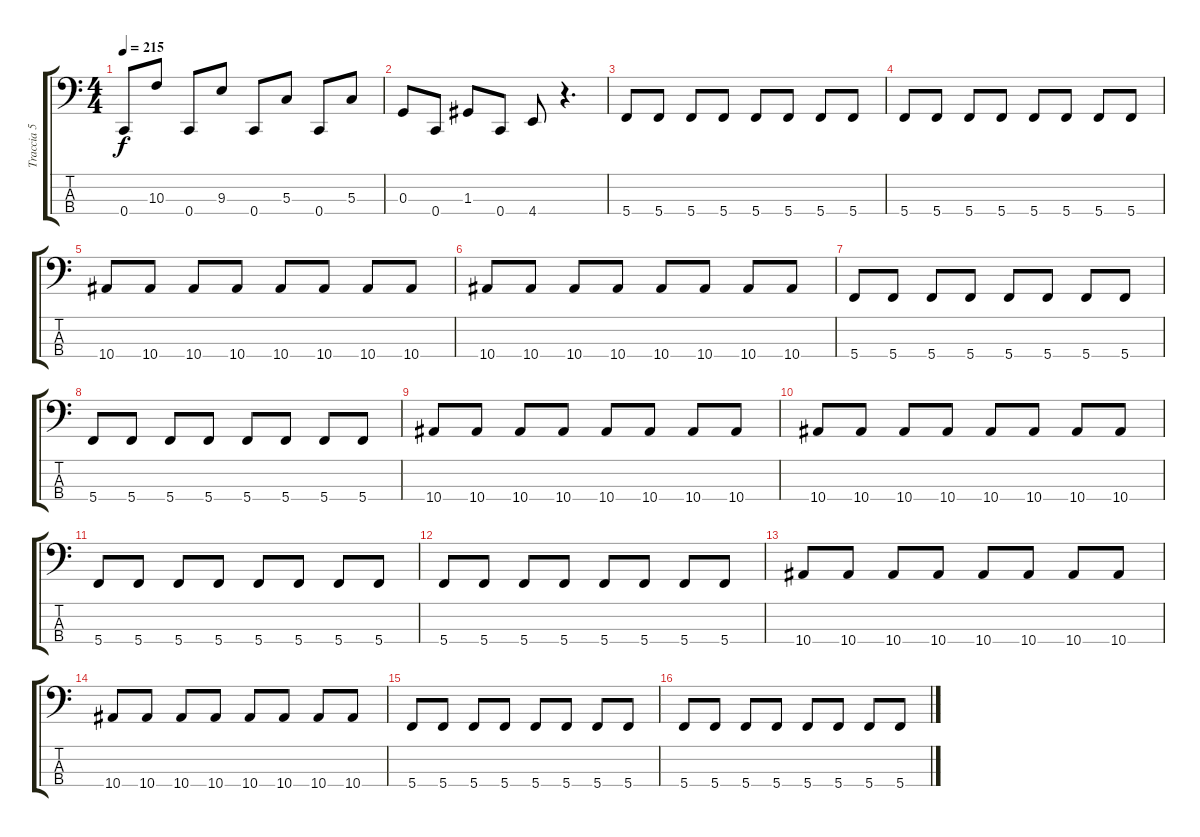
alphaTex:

\track ("Traccia 5" "Traccia 5") {instrument electricbasspick}
\staff {score tabs}
\tuning (F2 C2 G1 C1) {hide}
\ts (4 4)
\tempo 215
\clef f4
\ks c
0.4.8{dy f} 10.3.8 0.4.8 9.3.8 0.4.8 5.3.8 0.4.8 5.3.8 |
0.3.8 0.4.8 1.3.8 0.4.8 4.4.8 r.4{d} |
5.4.8 5.4.8 5.4.8 5.4.8 5.4.8 5.4.8 5.4.8 5.4.8 |
5.4.8 5.4.8 5.4.8 5.4.8 5.4.8 5.4.8 5.4.8 5.4.8 |
10.4.8 10.4.8 10.4.8 10.4.8 10.4.8 10.4.8 10.4.8 10.4.8 |
10.4.8 10.4.8 10.4.8 10.4.8 10.4.8 10.4.8 10.4.8 10.4.8 |
5.4.8 5.4.8 5.4.8 5.4.8 5.4.8 5.4.8 5.4.8 5.4.8 |
5.4.8 5.4.8 5.4.8 5.4.8 5.4.8 5.4.8 5.4.8 5.4.8 |
10.4.8 10.4.8 10.4.8 10.4.8 10.4.8 10.4.8 10.4.8 10.4.8 |
10.4.8 10.4.8 10.4.8 10.4.8 10.4.8 10.4.8 10.4.8 10.4.8 |
5.4.8 5.4.8 5.4.8 5.4.8 5.4.8 5.4.8 5.4.8 5.4.8 |
5.4.8 5.4.8 5.4.8 5.4.8 5.4.8 5.4.8 5.4.8 5.4.8 |
10.4.8 10.4.8 10.4.8 10.4.8 10.4.8 10.4.8 10.4.8 10.4.8 |
10.4.8 10.4.8 10.4.8 10.4.8 10.4.8 10.4.8 10.4.8 10.4.8 |
5.4.8 5.4.8 5.4.8 5.4.8 5.4.8 5.4.8 5.4.8 5.4.8 |
5.4.8 5.4.8 5.4.8 5.4.8 5.4.8 5.4.8 5.4.8 5.4.8
